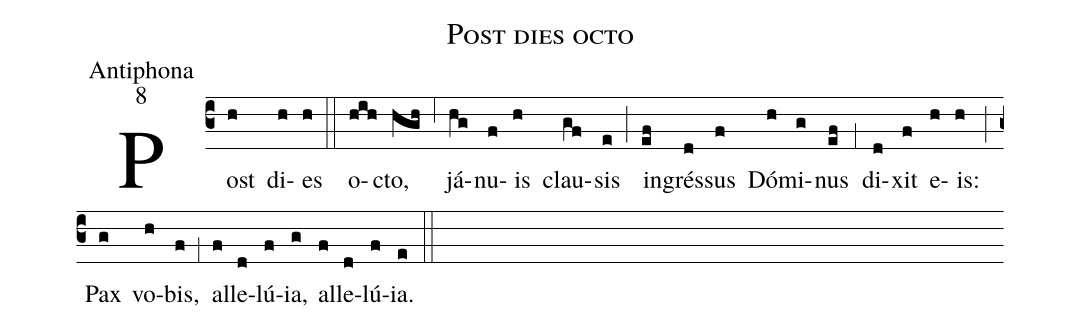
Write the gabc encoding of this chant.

name:Post dies octo;
office-part:Antiphona;
mode:8;
%%
(c3) Post(h) di(h)es(h) (::)
o(hih)cto,(hgh) (,6) já(hg)nu(f)is(h) clau(gf)sis(e) (;) in(ef)grés(d)sus(f) Dó(h)mi(g)nus(ef) (,1) di(d)xit(f) e(h)is:(h) (;) Pax(g) vo(h)bis,(f) (,1) al(f)le(d)lú(f)ia,(g) al(f)le(d)lú(f)ia.(e) (::)
